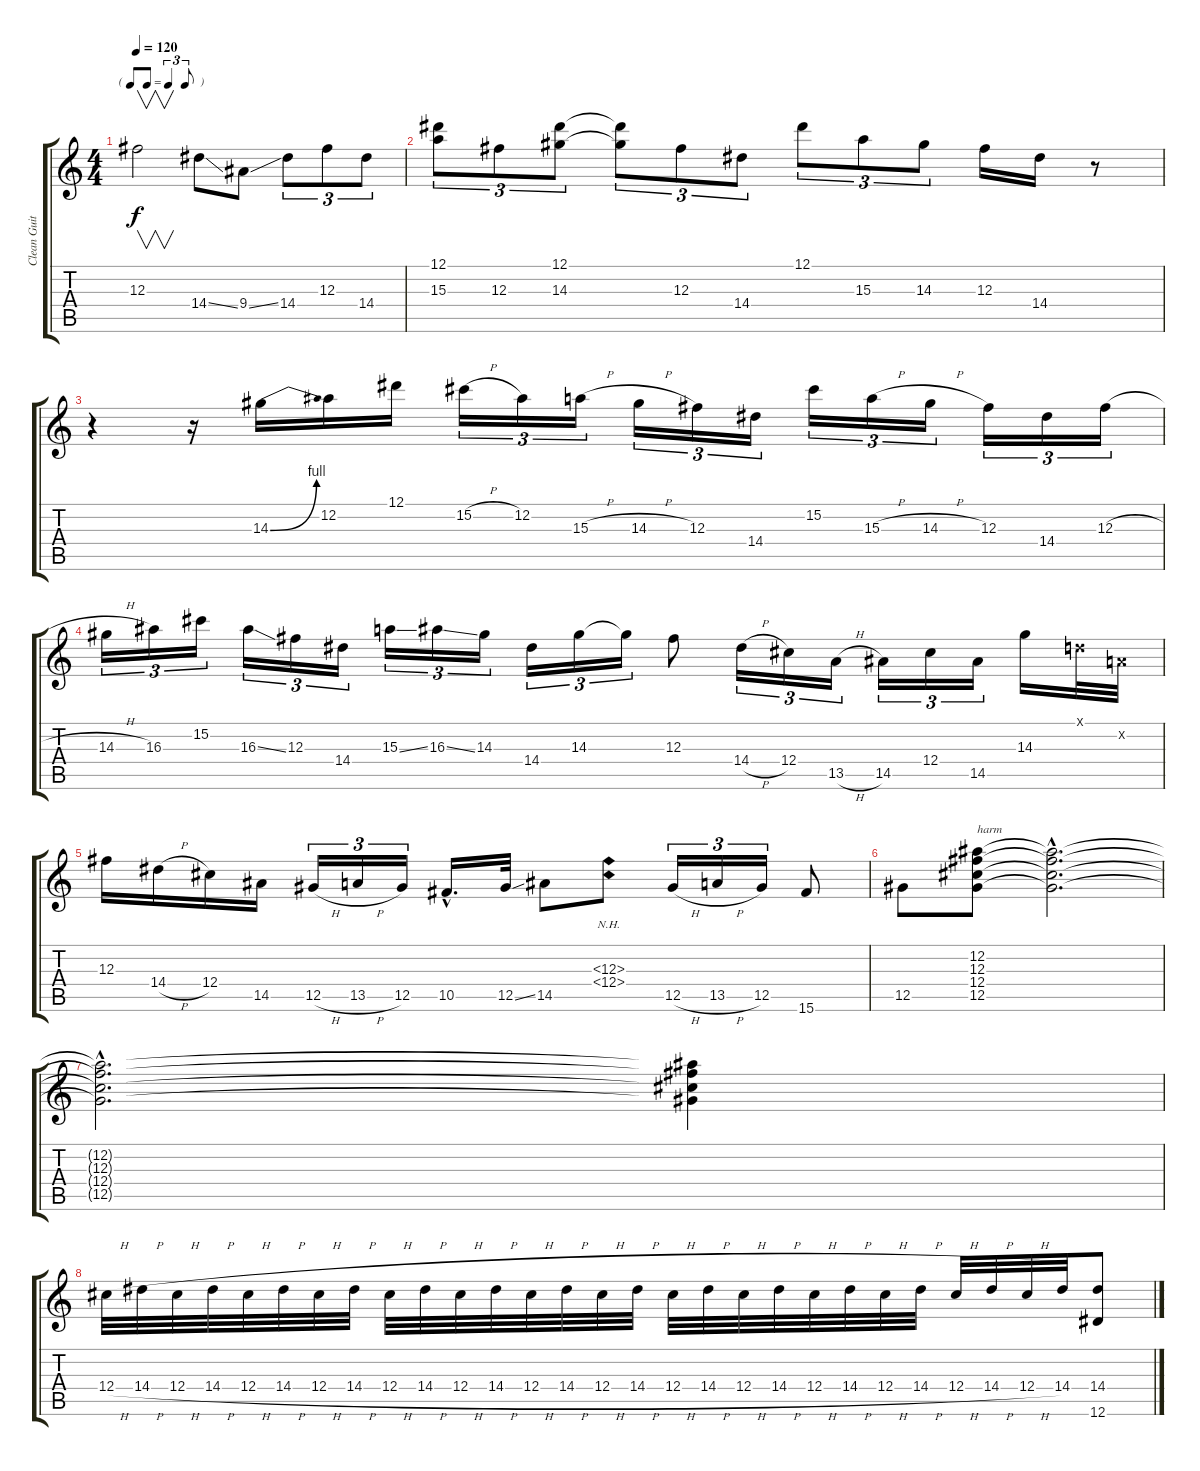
\track ("Clean Guitar" "Clean Guit") {instrument electricguitarjazz}
\staff {score tabs}
\tuning (Eb4 Bb3 Gb3 Db3 Ab2 Eb2) {hide}
\ts (4 4)
\tf triplet8th
\tempo 120
\clef g2
\ks c
12.3.2{v dy f} 14.4{ss}.8 9.4{ss}.8 14.4.8{tu (3 2)} 12.3.8{tu (3 2)} 14.4.8{tu (3 2)} |
(12.1 15.3).8{tu (3 2)} 12.3.8{tu (3 2)} (12.1 14.3).8{tu (3 2)} (12.1{t} 14.3{t}).8{tu (3 2)} 12.3.8{tu (3 2)} 14.4.8{tu (3 2)} 12.1.8{tu (3 2)} 15.3.8{tu (3 2)} 14.3.8{tu (3 2)} 12.3.16 14.4.16 r.8 |
r.4 r.16 14.3{be (bend 0 0 60 4)}.16 12.2.16 12.1.16 15.2{h}.16{tu (3 2)} 12.2.16{tu (3 2)} 15.3{h}.16{tu (3 2)} 14.3{h}.16{tu (3 2)} 12.3.16{tu (3 2)} 14.4.16{tu (3 2)} 15.2.16{tu (3 2)} 15.3{h}.16{tu (3 2)} 14.3{h}.16{tu (3 2)} 12.3.16{tu (3 2)} 14.4.16{tu (3 2)} 12.3{h}.16{tu (3 2)} |
14.3{h}.16{tu (3 2)} 16.3.16{tu (3 2)} 15.2.16{tu (3 2)} 16.3{ss}.16{tu (3 2)} 12.3.16{tu (3 2)} 14.4.16{tu (3 2)} 15.3{ss}.16{tu (3 2)} 16.3{ss}.16{tu (3 2)} 14.3.16{tu (3 2)} 14.4.16{tu (3 2)} 14.3.16{tu (3 2)} 14.3{t}.16{tu (3 2)} 12.3.8 14.4{h}.16{tu (3 2)} 12.4.16{tu (3 2)} 13.5{h}.16{tu (3 2)} 14.5.16{tu (3 2)} 12.4.16{tu (3 2)} 14.5.16{tu (3 2)} 14.3.16 -1.1{x}.32 -1.2{x}.32 |
12.3.16 14.4{h}.16 12.4.16 14.5.16 12.5{h}.16{tu (3 2)} 13.5{h}.16{tu (3 2)} 12.5.16{tu (3 2)} 10.5{hac}.16{d} 12.5{ss}.32 14.5.8 (12.3{nh} 12.4{nh}).8 12.5{h}.16{tu (3 2)} 13.5{h}.16{tu (3 2)} 12.5.16{tu (3 2)} 15.6.8 |
12.5.8 (12.2 12.3 12.4 12.5).8{txt "harm"} (12.2{hac t} 12.3{hac t} 12.4{hac t} 12.5{hac t}).2{d} |
(12.2{hac t} 12.3{hac t} 12.4{hac t} 12.5{hac t}).2{d} (12.2{t} 12.3{t} 12.4{t} 12.5{t}).4 |
12.4{h}.32 14.4{h}.32 12.4{h}.32 14.4{h}.32 12.4{h}.32 14.4{h}.32 12.4{h}.32 14.4{h}.32 12.4{h}.32 14.4{h}.32 12.4{h}.32 14.4{h}.32 12.4{h}.32 14.4{h}.32 12.4{h}.32 14.4{h}.32 12.4{h}.32 14.4{h}.32 12.4{h}.32 14.4{h}.32 12.4{h}.32 14.4{h}.32 12.4{h}.32 14.4{h}.32 12.4{h}.32 14.4{h}.32 12.4{h}.32 14.4.32 (14.4 12.6).8
